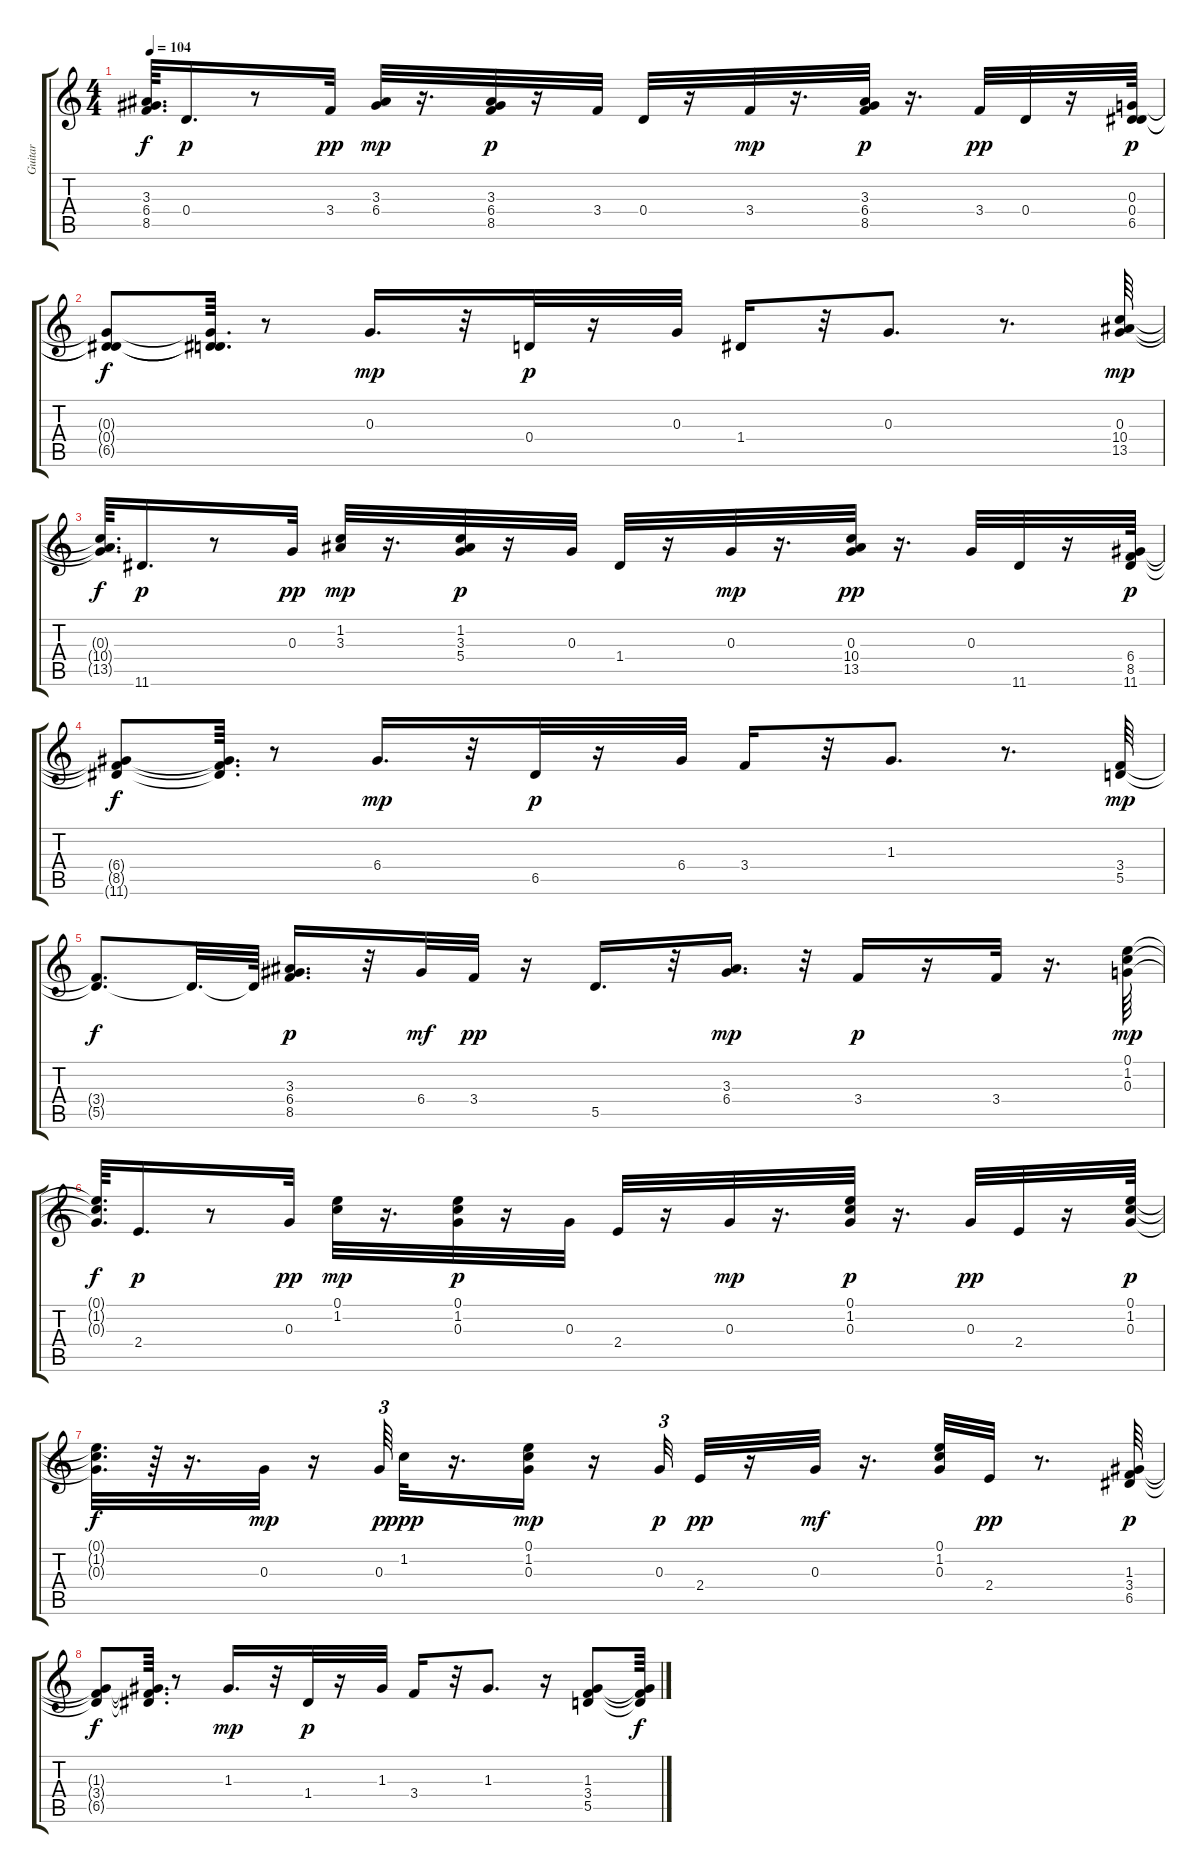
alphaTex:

\track ("Guitar" "Guitar") {instrument acousticguitarsteel}
\staff {score tabs}
\tuning (E4 B3 G3 D3 A2 E2) {hide}
\ts (4 4)
\tempo 104
\clef g2
\ks c
(3.3{t} 6.4{t} 8.5{t}).64{d dy f} 0.4.16{d dy p} r.8 3.4.32{dy pp} (3.3 6.4).32{dy mp} r.16{d} (3.3 6.4 8.5).32{dy p} r.16 3.4.32 0.4.32 r.16 3.4.32{dy mp} r.16{d} (3.3 6.4 8.5).32{dy p} r.16{d} 3.4.32{dy pp} 0.4.32 r.16 (0.3 0.4 6.5).64{dy p} |
(0.3{t} 0.4{t} 6.5{t}).8{dy f} (0.3{t} 0.4{t} 6.5{t}).64{d} r.8 0.3.16{d dy mp} r.32 0.4.32{dy p} r.16 0.3.32 1.4.16 r.32 0.3.8{d} r.8{d} (0.3 10.4 13.5).64{dy mp} |
(0.3{t} 10.4{t} 13.5{t}).64{d dy f} 11.6.16{d dy p} r.8 0.3.32{dy pp} (1.2 3.3).32{dy mp} r.16{d} (1.2 3.3 5.4).32{dy p} r.16 0.3.32 1.4.32 r.16 0.3.32{dy mp} r.16{d} (0.3 10.4 13.5).32{dy pp} r.16{d} 0.3.32 11.6.32 r.16 (6.4 8.5 11.6).64{dy p} |
(6.4{t} 8.5{t} 11.6{t}).8{dy f} (6.4{t} 8.5{t} 11.6{t}).64{d} r.8 6.4.16{d dy mp} r.32 6.5.32{dy p} r.16 6.4.32 3.4.16 r.32 1.3.8{d} r.8{d} (3.4 5.5).64{dy mp} |
(3.4{t} 5.5{t}).8{d dy f} 5.5{t}.32{d} 5.5{t}.64 (3.3 6.4 8.5).16{d dy p} r.32 6.4.32{dy mf} 3.4.32{dy pp} r.16 5.5.16{d} r.32 (3.3 6.4).16{d dy mp} r.32 3.4.16{dy p} r.16 3.4.32 r.16{d} (0.1 1.2 0.3).64{dy mp} |
(0.1{t} 1.2{t} 0.3{t}).64{d dy f} 2.4.16{d dy p} r.8 0.3.32{dy pp} (0.1 1.2).32{dy mp} r.16{d} (0.1 1.2 0.3).32{dy p} r.16 0.3.32 2.4.32 r.16 0.3.32{dy mp} r.16{d} (0.1 1.2 0.3).32{dy p} r.16{d} 0.3.32{dy pp} 2.4.32 r.16 (0.1 1.2 0.3).64{dy p} |
(0.1{t} 1.2{t} 0.3{t}).32{d dy f} r.64 r.16{d} 0.3.32{dy mp} r.16 0.3.64{tu (3 2) dy p} 1.2.32{dy ppp} r.16{d} (0.1 1.2 0.3).16{dy mp} r.16 0.3.32{tu (3 2) dy p} 2.4.32{dy pp} r.16 0.3.32{dy mf} r.16{d} (0.1 1.2 0.3).32 2.4.32{dy pp} r.8{d} (1.3 3.4 6.5).64{dy p} |
(1.3{t} 3.4{t} 6.5{t}).8{dy f} (1.3{t} 3.4{t} 6.5{t}).64{d} r.8 1.3.16{d dy mp} r.32 1.4.32{dy p} r.16 1.3.32 3.4.16 r.32 1.3.8{d} r.16 (1.3 3.4 5.5).8 (1.3{t} 3.4{t} 5.5{t}).64{dy f}
